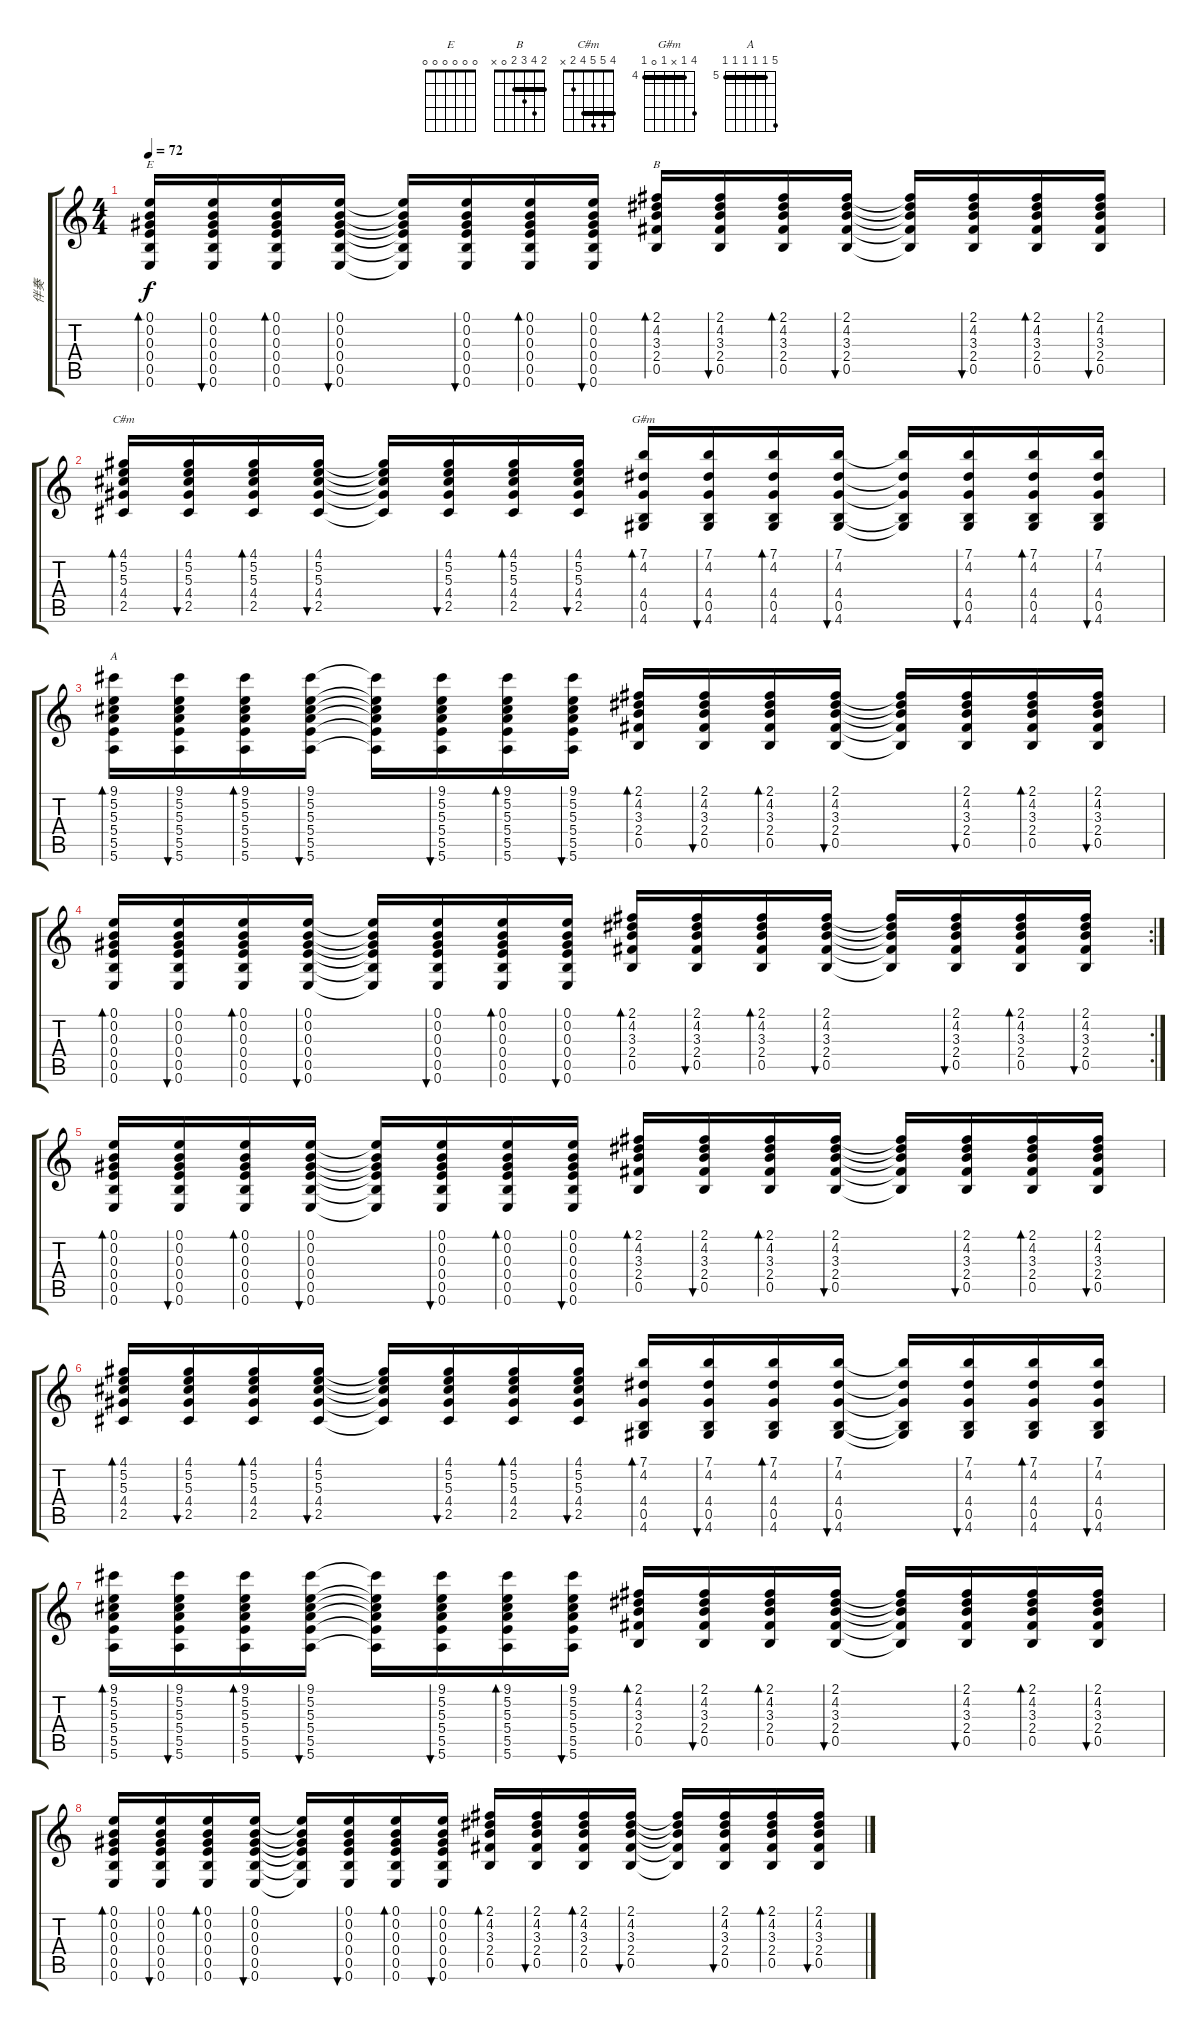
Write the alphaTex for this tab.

\track ("伴奏" "伴奏") {instrument electricguitarclean}
\staff {score tabs}
\tuning (E4 B3 Ab3 E3 B2 E2) {hide}
\chord ("E" 0 0 0 0 0 0)
\chord ("B" 2 4 3 2 0 x) {barre 2}
\chord ("C#m" 4 5 5 4 2 x) {barre 4}
\chord ("G#m" 7 4 x 4 0 4) {firstfret 4 barre 4}
\chord ("A" 9 5 5 5 5 5) {firstfret 5 barre 5}
\ts (4 4)
\tempo 72
\clef g2
\ks c
(0.1 0.2 0.3 0.4 0.5 0.6).16{bd 30 ch "E" dy f instrument acousticguitarsteel} (0.1 0.2 0.3 0.4 0.5 0.6).16{bu 30 instrument acousticguitarsteel} (0.1 0.2 0.3 0.4 0.5 0.6).16{bd 30 instrument acousticguitarsteel} (0.1 0.2 0.3 0.4 0.5 0.6).16{bu 30 instrument acousticguitarsteel} (0.1{t} 0.2{t} 0.3{t} 0.4{t} 0.5{t} 0.6{t}).16{instrument acousticguitarsteel} (0.1 0.2 0.3 0.4 0.5 0.6).16{bu 30 instrument acousticguitarsteel} (0.1 0.2 0.3 0.4 0.5 0.6).16{bd 30 instrument acousticguitarsteel} (0.1 0.2 0.3 0.4 0.5 0.6).16{bu 30 instrument acousticguitarsteel} (2.1 4.2 3.3 2.4 0.5).16{bd 30 ch "B"} (2.1 4.2 3.3 2.4 0.5).16{bu 30} (2.1 4.2 3.3 2.4 0.5).16{bd 30} (2.1 4.2 3.3 2.4 0.5).16{bu 30} (2.1{t} 4.2{t} 3.3{t} 2.4{t} 0.5{t}).16 (2.1 4.2 3.3 2.4 0.5).16{bu 30} (2.1 4.2 3.3 2.4 0.5).16{bd 30} (2.1 4.2 3.3 2.4 0.5).16{bu 30} |
(4.1 5.2 5.3 4.4 2.5).16{bd 30 ch "C#m"} (4.1 5.2 5.3 4.4 2.5).16{bu 30} (4.1 5.2 5.3 4.4 2.5).16{bd 30} (4.1 5.2 5.3 4.4 2.5).16{bu 30} (4.1{t} 5.2{t} 5.3{t} 4.4{t} 2.5{t}).16 (4.1 5.2 5.3 4.4 2.5).16{bu 30} (4.1 5.2 5.3 4.4 2.5).16{bd 30} (4.1 5.2 5.3 4.4 2.5).16{bu 30} (7.1 4.2 4.4 0.5 4.6).16{bd 30 ch "G#m"} (7.1 4.2 4.4 0.5 4.6).16{bu 30} (7.1 4.2 4.4 0.5 4.6).16{bd 30} (7.1 4.2 4.4 0.5 4.6).16{bu 30} (7.1{t} 4.2{t} 4.4{t} 0.5{t} 4.6{t}).16 (7.1 4.2 4.4 0.5 4.6).16{bu 30} (7.1 4.2 4.4 0.5 4.6).16{bd 30} (7.1 4.2 4.4 0.5 4.6).16{bu 30} |
(9.1 5.2 5.3 5.4 5.5 5.6).16{bd 30 ch "A"} (9.1 5.2 5.3 5.4 5.5 5.6).16{bu 30} (9.1 5.2 5.3 5.4 5.5 5.6).16{bd 30} (9.1 5.2 5.3 5.4 5.5 5.6).16{bu 30} (9.1{t} 5.2{t} 5.3{t} 5.4{t} 5.5{t} 5.6{t}).16 (9.1 5.2 5.3 5.4 5.5 5.6).16{bu 30} (9.1 5.2 5.3 5.4 5.5 5.6).16{bd 30} (9.1 5.2 5.3 5.4 5.5 5.6).16{bu 30} (2.1 4.2 3.3 2.4 0.5).16{bd 30} (2.1 4.2 3.3 2.4 0.5).16{bu 30} (2.1 4.2 3.3 2.4 0.5).16{bd 30} (2.1 4.2 3.3 2.4 0.5).16{bu 30} (2.1{t} 4.2{t} 3.3{t} 2.4{t} 0.5{t}).16 (2.1 4.2 3.3 2.4 0.5).16{bu 30} (2.1 4.2 3.3 2.4 0.5).16{bd 30} (2.1 4.2 3.3 2.4 0.5).16{bu 30} |
\rc 2
(0.1 0.2 0.3 0.4 0.5 0.6).16{bd 30 instrument acousticguitarsteel} (0.1 0.2 0.3 0.4 0.5 0.6).16{bu 30 instrument acousticguitarsteel} (0.1 0.2 0.3 0.4 0.5 0.6).16{bd 30 instrument acousticguitarsteel} (0.1 0.2 0.3 0.4 0.5 0.6).16{bu 30 instrument acousticguitarsteel} (0.1{t} 0.2{t} 0.3{t} 0.4{t} 0.5{t} 0.6{t}).16{instrument acousticguitarsteel} (0.1 0.2 0.3 0.4 0.5 0.6).16{bu 30 instrument acousticguitarsteel} (0.1 0.2 0.3 0.4 0.5 0.6).16{bd 30 instrument acousticguitarsteel} (0.1 0.2 0.3 0.4 0.5 0.6).16{bu 30 instrument acousticguitarsteel} (2.1 4.2 3.3 2.4 0.5).16{bd 30} (2.1 4.2 3.3 2.4 0.5).16{bu 30} (2.1 4.2 3.3 2.4 0.5).16{bd 30} (2.1 4.2 3.3 2.4 0.5).16{bu 30} (2.1{t} 4.2{t} 3.3{t} 2.4{t} 0.5{t}).16 (2.1 4.2 3.3 2.4 0.5).16{bu 30} (2.1 4.2 3.3 2.4 0.5).16{bd 30} (2.1 4.2 3.3 2.4 0.5).16{bu 30} |
(0.1 0.2 0.3 0.4 0.5 0.6).16{bd 30 instrument acousticguitarsteel} (0.1 0.2 0.3 0.4 0.5 0.6).16{bu 30 instrument acousticguitarsteel} (0.1 0.2 0.3 0.4 0.5 0.6).16{bd 30 instrument acousticguitarsteel} (0.1 0.2 0.3 0.4 0.5 0.6).16{bu 30 instrument acousticguitarsteel} (0.1{t} 0.2{t} 0.3{t} 0.4{t} 0.5{t} 0.6{t}).16{instrument acousticguitarsteel} (0.1 0.2 0.3 0.4 0.5 0.6).16{bu 30 instrument acousticguitarsteel} (0.1 0.2 0.3 0.4 0.5 0.6).16{bd 30 instrument acousticguitarsteel} (0.1 0.2 0.3 0.4 0.5 0.6).16{bu 30 instrument acousticguitarsteel} (2.1 4.2 3.3 2.4 0.5).16{bd 30 volume 12} (2.1 4.2 3.3 2.4 0.5).16{bu 30} (2.1 4.2 3.3 2.4 0.5).16{bd 30} (2.1 4.2 3.3 2.4 0.5).16{bu 30} (2.1{t} 4.2{t} 3.3{t} 2.4{t} 0.5{t}).16 (2.1 4.2 3.3 2.4 0.5).16{bu 30} (2.1 4.2 3.3 2.4 0.5).16{bd 30} (2.1 4.2 3.3 2.4 0.5).16{bu 30 volume 10} |
(4.1 5.2 5.3 4.4 2.5).16{bd 30} (4.1 5.2 5.3 4.4 2.5).16{bu 30} (4.1 5.2 5.3 4.4 2.5).16{bd 30} (4.1 5.2 5.3 4.4 2.5).16{bu 30} (4.1{t} 5.2{t} 5.3{t} 4.4{t} 2.5{t}).16 (4.1 5.2 5.3 4.4 2.5).16{bu 30 volume 8} (4.1 5.2 5.3 4.4 2.5).16{bd 30} (4.1 5.2 5.3 4.4 2.5).16{bu 30} (7.1 4.2 4.4 0.5 4.6).16{bd 30} (7.1 4.2 4.4 0.5 4.6).16{bu 30} (7.1 4.2 4.4 0.5 4.6).16{bd 30} (7.1 4.2 4.4 0.5 4.6).16{bu 30} (7.1{t} 4.2{t} 4.4{t} 0.5{t} 4.6{t}).16 (7.1 4.2 4.4 0.5 4.6).16{bu 30} (7.1 4.2 4.4 0.5 4.6).16{bd 30} (7.1 4.2 4.4 0.5 4.6).16{bu 30 volume 6} |
(9.1 5.2 5.3 5.4 5.5 5.6).16{bd 30 volume 5} (9.1 5.2 5.3 5.4 5.5 5.6).16{bu 30} (9.1 5.2 5.3 5.4 5.5 5.6).16{bd 30} (9.1 5.2 5.3 5.4 5.5 5.6).16{bu 30} (9.1{t} 5.2{t} 5.3{t} 5.4{t} 5.5{t} 5.6{t}).16 (9.1 5.2 5.3 5.4 5.5 5.6).16{bu 30} (9.1 5.2 5.3 5.4 5.5 5.6).16{bd 30 volume 3} (9.1 5.2 5.3 5.4 5.5 5.6).16{bu 30} (2.1 4.2 3.3 2.4 0.5).16{bd 30} (2.1 4.2 3.3 2.4 0.5).16{bu 30} (2.1 4.2 3.3 2.4 0.5).16{bd 30} (2.1 4.2 3.3 2.4 0.5).16{bu 30} (2.1{t} 4.2{t} 3.3{t} 2.4{t} 0.5{t}).16 (2.1 4.2 3.3 2.4 0.5).16{bu 30} (2.1 4.2 3.3 2.4 0.5).16{bd 30} (2.1 4.2 3.3 2.4 0.5).16{bu 30} |
(0.1 0.2 0.3 0.4 0.5 0.6).16{bd 30 volume 2 instrument acousticguitarsteel} (0.1 0.2 0.3 0.4 0.5 0.6).16{bu 30 instrument acousticguitarsteel} (0.1 0.2 0.3 0.4 0.5 0.6).16{bd 30 instrument acousticguitarsteel} (0.1 0.2 0.3 0.4 0.5 0.6).16{bu 30 instrument acousticguitarsteel} (0.1{t} 0.2{t} 0.3{t} 0.4{t} 0.5{t} 0.6{t}).16{instrument acousticguitarsteel} (0.1 0.2 0.3 0.4 0.5 0.6).16{bu 30 instrument acousticguitarsteel} (0.1 0.2 0.3 0.4 0.5 0.6).16{bd 30 volume 2 instrument acousticguitarsteel} (0.1 0.2 0.3 0.4 0.5 0.6).16{bu 30 instrument acousticguitarsteel} (2.1 4.2 3.3 2.4 0.5).16{bd 30} (2.1 4.2 3.3 2.4 0.5).16{bu 30} (2.1 4.2 3.3 2.4 0.5).16{bd 30} (2.1 4.2 3.3 2.4 0.5).16{bu 30} (2.1{t} 4.2{t} 3.3{t} 2.4{t} 0.5{t}).16 (2.1 4.2 3.3 2.4 0.5).16{bu 30} (2.1 4.2 3.3 2.4 0.5).16{bd 30} (2.1 4.2 3.3 2.4 0.5).16{bu 30}
